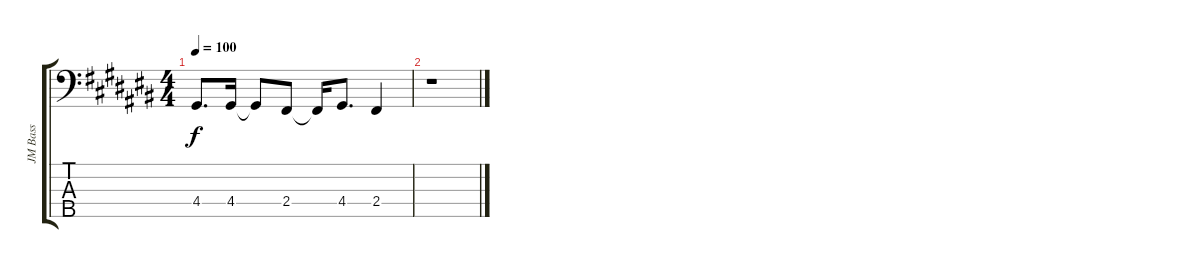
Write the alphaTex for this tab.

\track ("JM Bass" "JM Bass") {instrument electricbassfinger}
\staff {score tabs}
\tuning (G2 D2 A1 E1 B0) {hide}
\ts (4 4)
\tempo 100
\clef f4
\ks c#
4.4.8{d dy f} 4.4.16 4.4{t}.8 2.4.8 2.4{t}.16 4.4.8{d} 2.4.4 |
r.1
